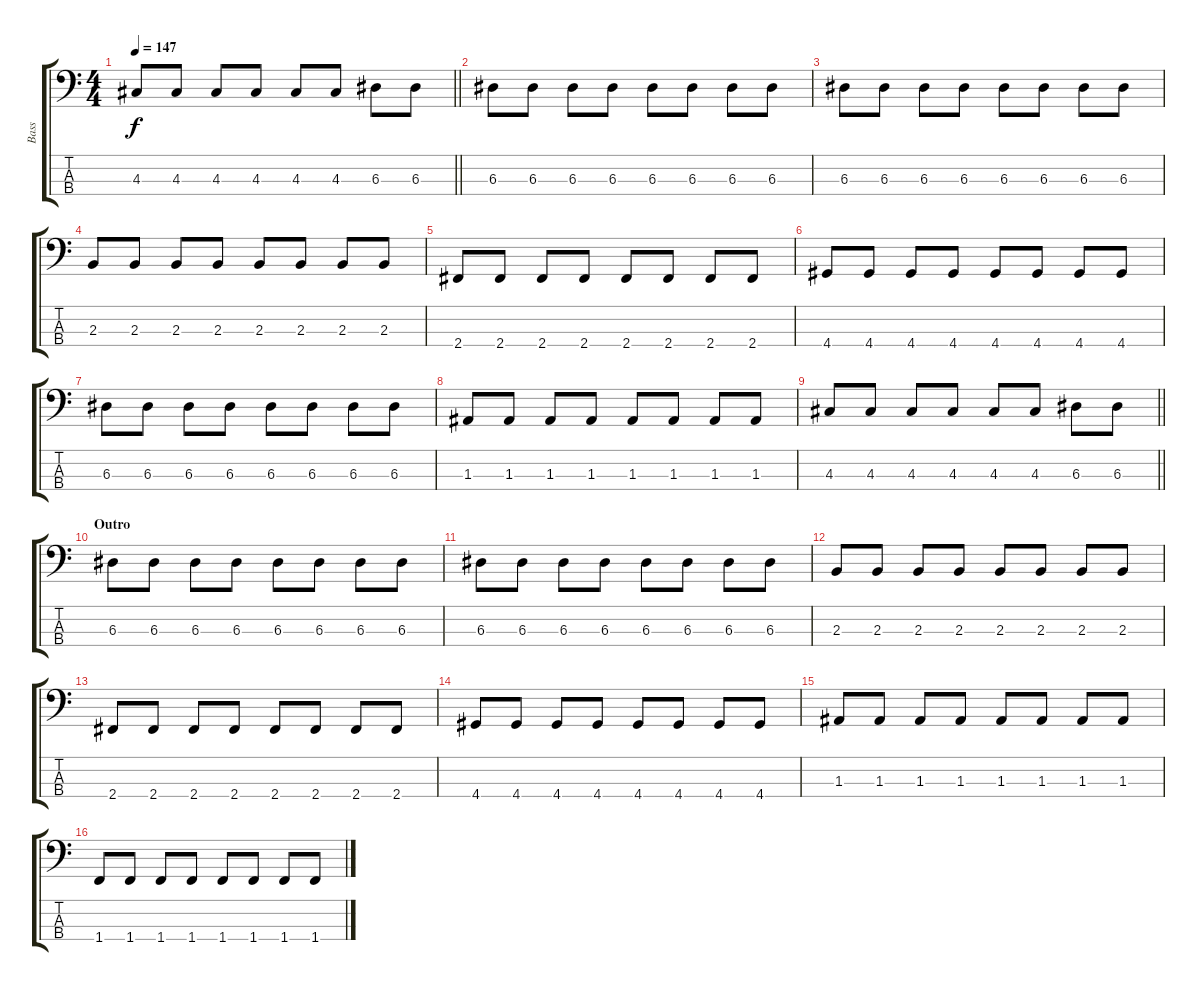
\track ("Bass" "Bass") {instrument electricbasspick}
\staff {score tabs}
\tuning (G2 D2 A1 E1) {hide}
\ts (4 4)
\tempo 147
\clef f4
\barLineRight lightlight
\ks c
4.3.8{dy f} 4.3.8 4.3.8 4.3.8 4.3.8 4.3.8 6.3.8 6.3.8 |
6.3.8 6.3.8 6.3.8 6.3.8 6.3.8 6.3.8 6.3.8 6.3.8 |
6.3.8 6.3.8 6.3.8 6.3.8 6.3.8 6.3.8 6.3.8 6.3.8 |
2.3.8 2.3.8 2.3.8 2.3.8 2.3.8 2.3.8 2.3.8 2.3.8 |
2.4.8 2.4.8 2.4.8 2.4.8 2.4.8 2.4.8 2.4.8 2.4.8 |
4.4.8 4.4.8 4.4.8 4.4.8 4.4.8 4.4.8 4.4.8 4.4.8 |
6.3.8 6.3.8 6.3.8 6.3.8 6.3.8 6.3.8 6.3.8 6.3.8 |
1.3.8 1.3.8 1.3.8 1.3.8 1.3.8 1.3.8 1.3.8 1.3.8 |
\barLineRight lightlight
4.3.8 4.3.8 4.3.8 4.3.8 4.3.8 4.3.8 6.3.8 6.3.8 |
\section ("" "Outro")
6.3.8 6.3.8 6.3.8 6.3.8 6.3.8 6.3.8 6.3.8 6.3.8 |
6.3.8 6.3.8 6.3.8 6.3.8 6.3.8 6.3.8 6.3.8 6.3.8 |
2.3.8 2.3.8 2.3.8 2.3.8 2.3.8 2.3.8 2.3.8 2.3.8 |
2.4.8 2.4.8 2.4.8 2.4.8 2.4.8 2.4.8 2.4.8 2.4.8 |
4.4.8 4.4.8 4.4.8 4.4.8 4.4.8 4.4.8 4.4.8 4.4.8 |
1.3.8 1.3.8 1.3.8 1.3.8 1.3.8 1.3.8 1.3.8 1.3.8 |
1.4.8 1.4.8 1.4.8 1.4.8 1.4.8 1.4.8 1.4.8 1.4.8
